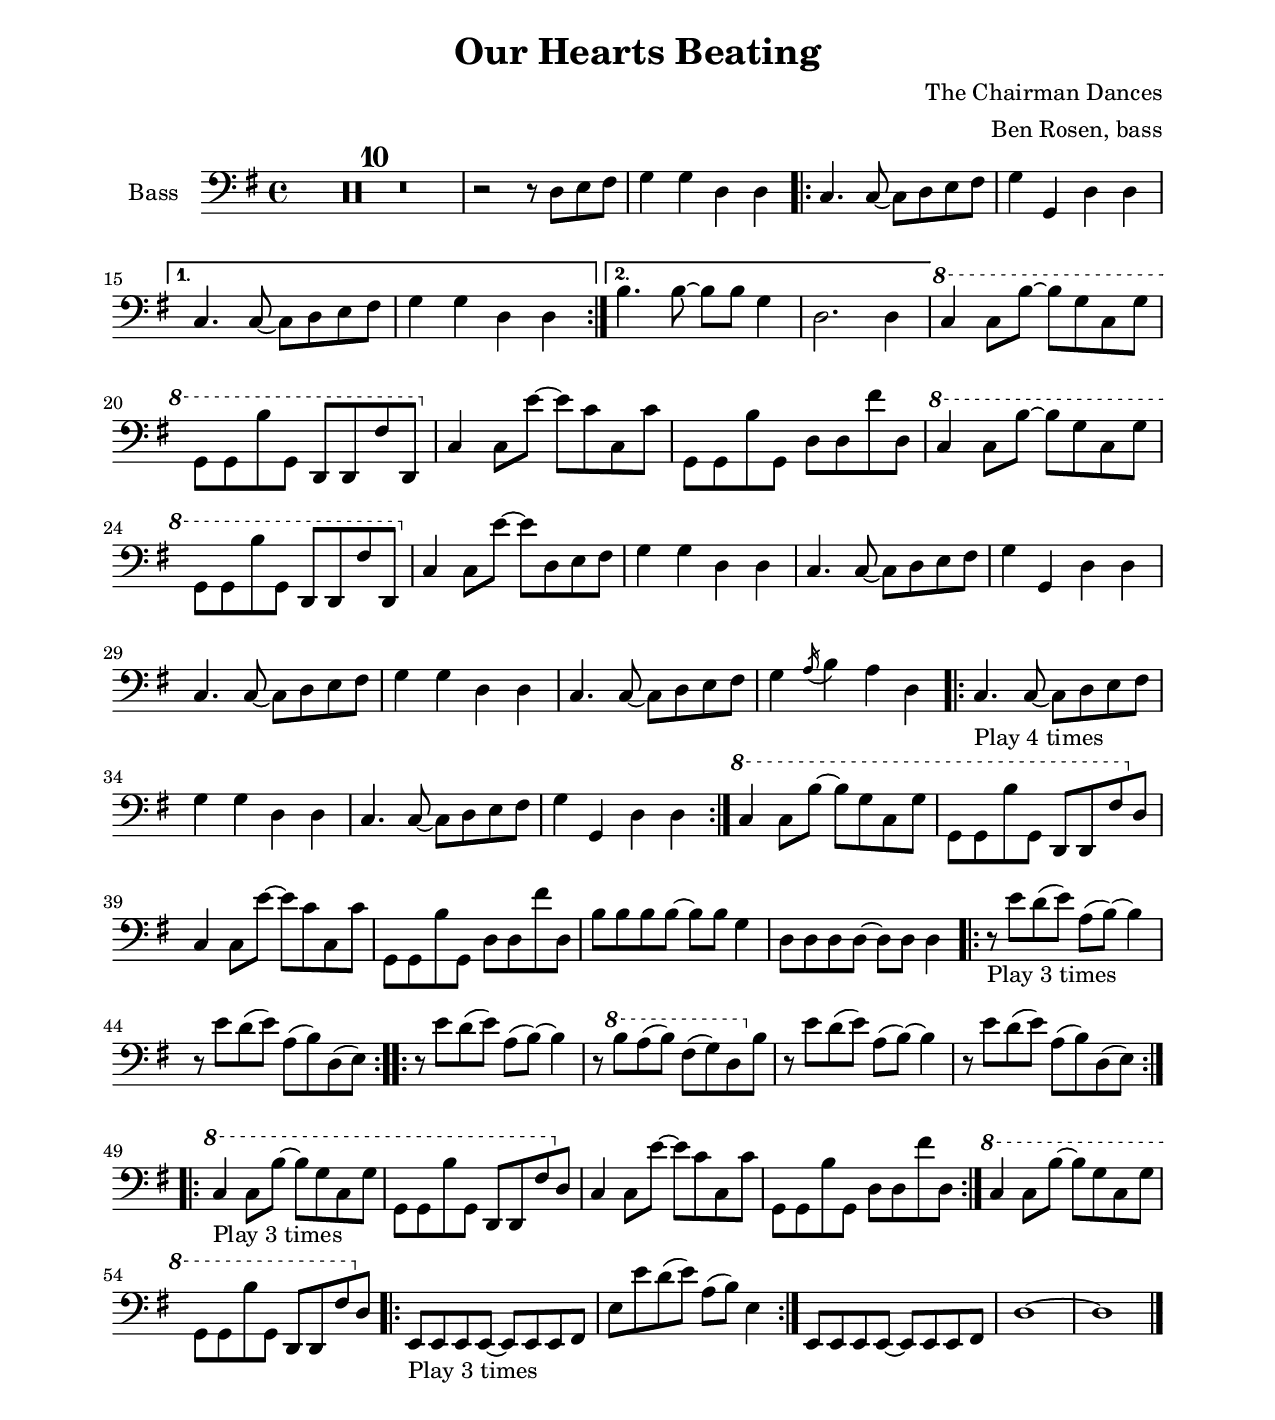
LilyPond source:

\version "2.24.0"

\include "settings.ily"

\header {
  title = "Our Hearts Beating"
  composer = "The Chairman Dances"
  arranger = "Ben Rosen, bass"
}

music = \relative g {
  \key g \major
  \time 4/4
  \clef "bass"

  \compressMMRests {
    R1*10 |
  }

  r2 r8 d e fs |
  g4 g d d |

  \repeat volta 2 {
    c4. c8 ~ c8 d8 e8 fs8 |
    g4 g,4 d'4 d4 |

    \alternative {
      \volta 1 {
        c4. c8 ~ c8 d8 e8 fs8 |
        g4 g4 d4 d4 |
      }

      \volta 2 {
        b'4. b8 ~ b8 b8 g4 |
        d2. d4 |
      }
    }
  }

  \ottava #1
  c'4 c8 b'8 ~ b8 g8 c,8 g'8 |
  g,8 g8 b'8 g,8 d8 d8 fs'8 d,8 |
  \ottava #0

  c4 c8 e'8 ~ e8 c8 c,8 c'8 |
  g,8 g8 b'8 g,8 d'8 d8 fs'8 d,8 |

  \ottava #1
  c'4 c8 b'8 ~ b8 g8 c,8 g'8 |
  g,8 g8 b'8 g,8 d8 d8 fs'8 d,8 |
  \ottava #0

  c4 c8 e'8 ~ e8 d,8 e8 fs8 |
  g4 g4 d4 d4 |
  c4. c8 ~ c8 d8 e8 fs8 |
  g4 g,4 d'4 d4 |

  c4. c8 ~ c8 d8 e8 fs8 |
  g4 g4 d4 d4 |
  c4. c8 ~ c8 d8 e8 fs8 |
  g4 \acciaccatura a16  b4  a4 d,4 |

  \repeat volta 2 {
    c4. _ "Play 4 times" c8 ~ c8 d8 e8 fs8 |
    g4 g4 d4 d4 |
    c4. c8 ~ c8 d8 e8 fs8 |
    g4 g,4 d'4 d4 }
  |
  \ottava #1 c'4 c8 b'8 ~ b8 g8 c,8 g'8 |
  g,8 g8 b'8 g,8 d8 d8 fs'8 \ottava #0 d,8 |
  c4 c8 e'8 ~ e8 c8 c,8 c'8 |
  g,8 g8 b'8 g,8 d'8 d8 fs'8 d,8 |
  b'8 b8 b8 b8 ~ b8 b8 g4 |
  d8 d8 d8 d8 ~ d8 d8 d4 \repeat volta 2 {
    |
    r8 _ "Play 3 times" e'8 d8 ( e8 ) a,8 ( b8 ) ~ b4 |
    r8 e8 d8 ( e8 ) a,8 ( b8 ) d,8 ( e8 ) }
  \repeat volta 2 {
    |
    r8 e'8 d8 ( e8 ) a,8 ( b8 ) ~ b4 |
    r8 \ottava #1 b'8 a8 ( b8 ) fs8 ( g8 ) d8 \ottava #0 b8 |
    r8 e8 d8 ( e8 ) a,8 ( b8 ) ~ b4 |
    r8 e8 d8 ( e8 ) a,8 ( b8 ) d,8 ( e8 ) }
  \repeat volta 2 {
    |
    \ottava #1 c'4 _ "Play 3 times" c8 b'8 ~ b8 g8 c,8 g'8 |

    g,8 g8 b'8 g,8 d8 d8 fs'8 \ottava #0 d,8 |
    c4 c8 e'8 ~ e8 c8 c,8 c'8 |
    g,8 g8 b'8 g,8 d'8 d8 fs'8 d,8 }
  |
  \ottava #1 c'4 c8 b'8 ~ b8 g8 c,8 g'8 |
  g,8 g8 b'8 g,8 d8 d8 fs'8 \ottava #0 d,8 \repeat volta 2 {
    |
    e,8 _ "Play 3 times" e8 e8 e8 ~ e8 e8 e8 fs8 |
    e'8 e'8 d8 ( e8 ) a,8 ( b8 ) e,4 }
  |
  e,8 e8 e8 e8 ~ e8 e8 e8 fs8 |
  d'1 ~ |
  d1 \bar "|."
}

\score {
  \new Staff \with {
    instrumentName = "Bass"
  } {
    \music
  }
}
